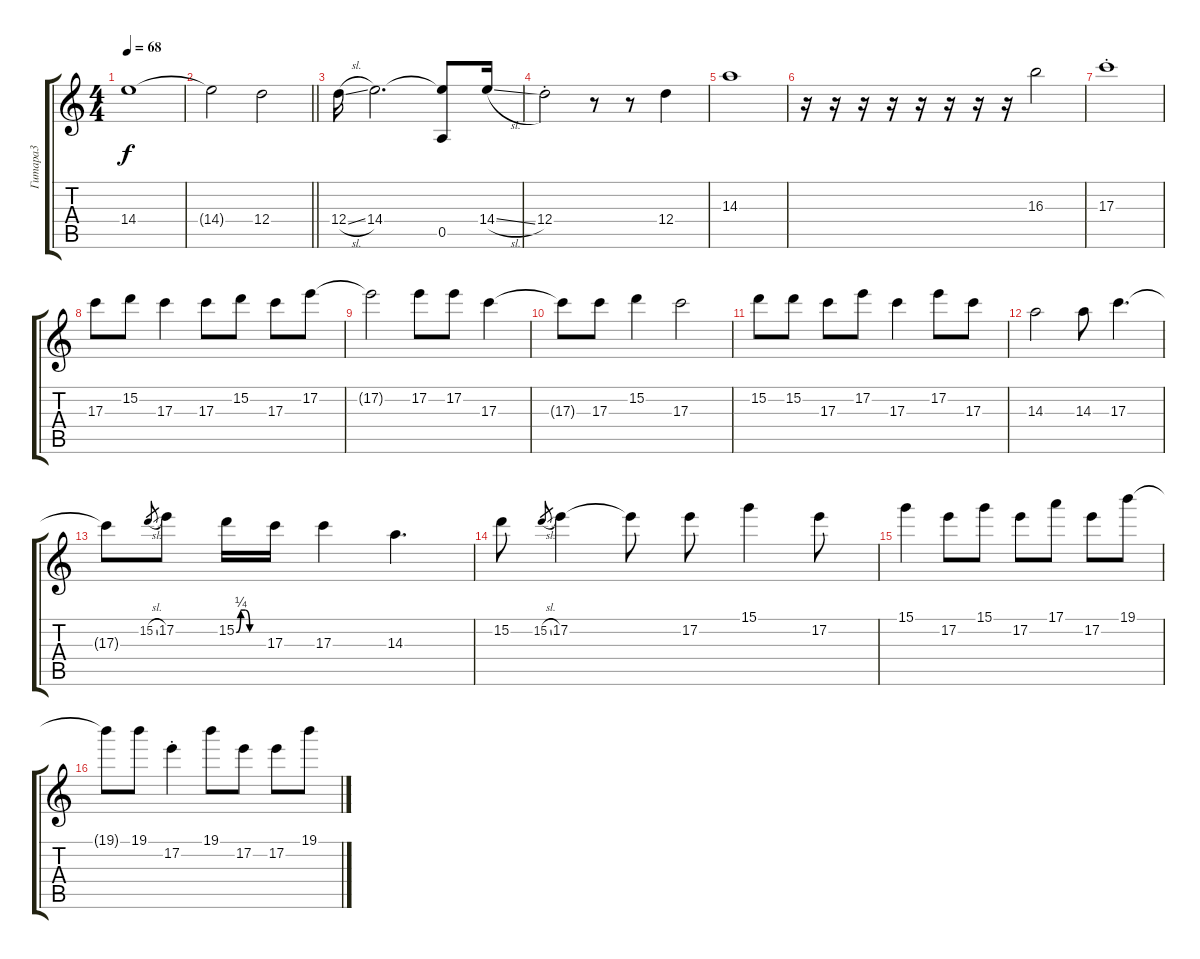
\track ("Гитара3" "Гитара3") {instrument overdrivenguitar}
\staff {score tabs}
\tuning (E4 B3 G3 D3 A2 E2) {hide}
\ts (4 4)
\tempo 68
\clef g2
\ks c
14.4.1{dy f} |
\barLineRight lightlight
14.4{t}.2 12.4.2 |
12.4{sl}.16 14.4.2{d} (14.4{t} 0.5).8 14.4{sl}.16 |
12.4{st}.2 r.8 r.8 12.4.4 |
14.3.1 |
r.16 r.16 r.16 r.16 r.16 r.16 r.16 r.16 16.3.2 |
17.3{st}.1 |
17.3.8 15.2.8 17.3.4 17.3.8 15.2.8 17.3.8 17.2.8 |
17.2{t}.2 17.2.8 17.2.8 17.3.4 |
17.3{t}.8 17.3.8 15.2.4 17.3.2 |
15.2.8 15.2.8 17.3.8 17.2.8 17.3.4 17.2.8 17.3.8 |
14.3.2 14.3.8 17.3.4{d} |
17.3{t}.8 15.2{sl}.8{gr} 17.2.8 15.2{be (custom 0 0 10 1 20 1 30 0 60 0)}.16 17.3.16 17.3.4 14.3.4{d} |
15.2.8 15.2{sl}.8{gr} 17.2.4 17.2{t}.8 17.2.8 15.1.4 17.2.8 |
15.1.4 17.2.8 15.1.8 17.2.8 17.1.8 17.2.8 19.1.8 |
19.1{t}.8 19.1.8 17.2{st}.4 19.1.8 17.2.8 17.2.8 19.1.8
